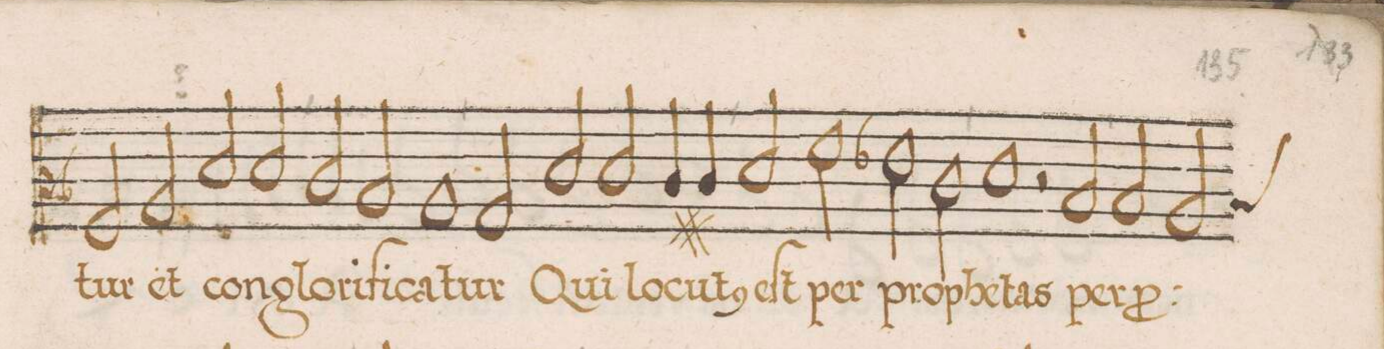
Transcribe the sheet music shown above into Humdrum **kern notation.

**kern	**text
*I"TENOR	*
*clefC3	*
*k[b-]	*
*met(C|)	*
*M2/1	*
2F/	-tur
2A/	et
2d/	con-
2d/	-glo-
=133	=133
2c/	-ri-
2B-/	-fi-
1A/	-ca-
=134	=134
2G/	-tur
2d/	Qui
2d/	lo-
4c#X/	-cu-
4c#/	-t(us)
=135	=135
2d/	eſt
2f\	per
2e-X\	pro-
2c\	-phe-
=136	=136
1d\	-tas
2r	.
2B-/	per
=137	=137
2B-/	(pro-
*custos:B-	*
2A/	-phe-
*-	*-
